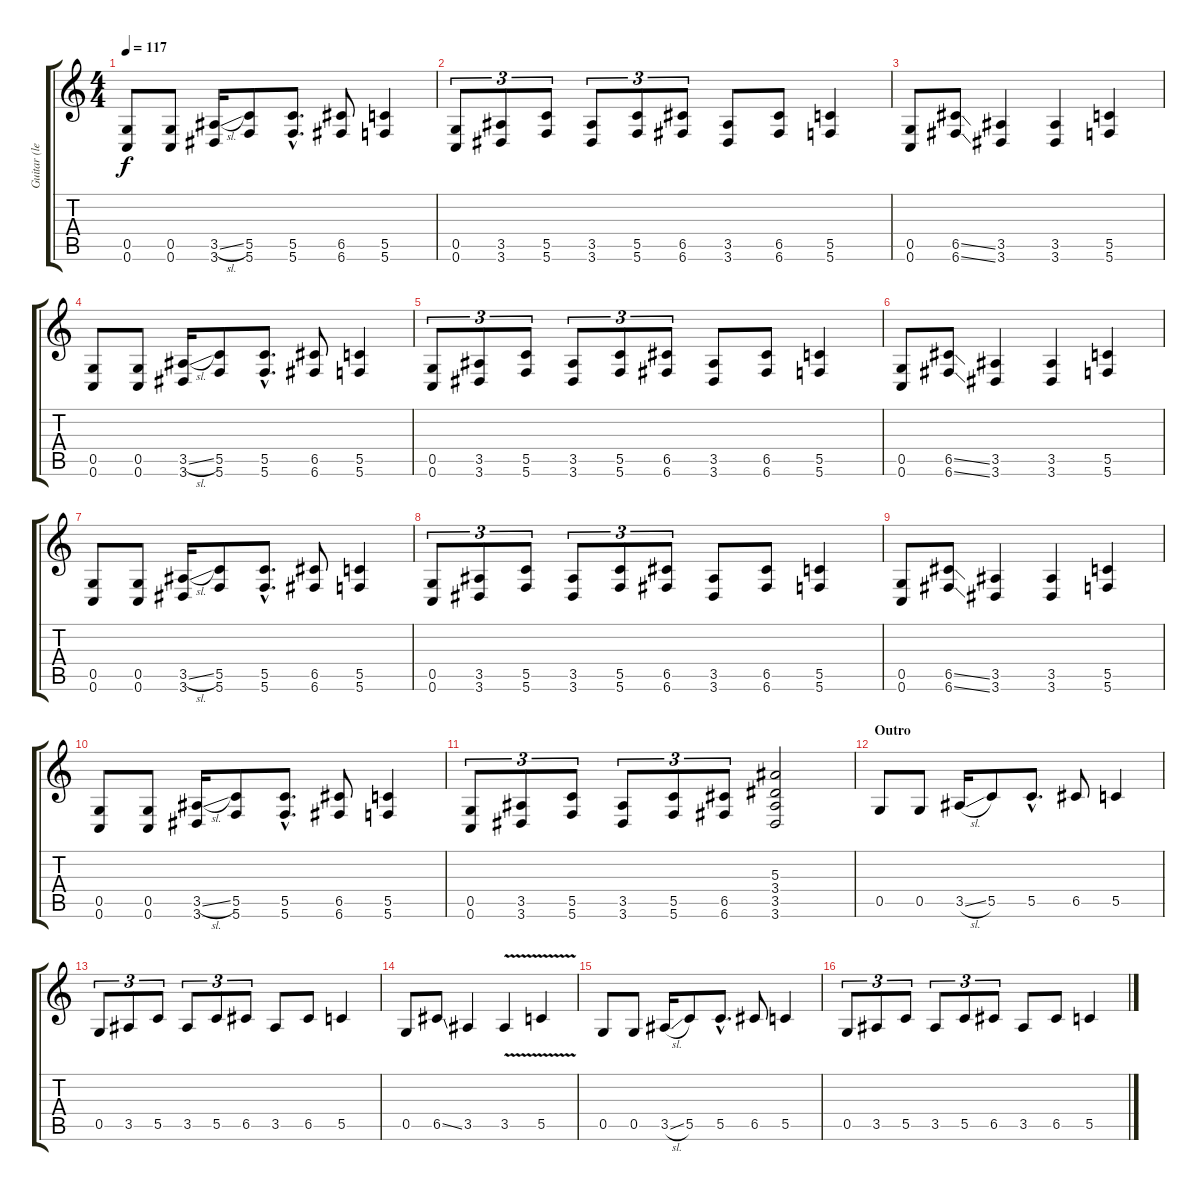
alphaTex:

\track ("Guitar (left)" "Guitar (le") {instrument electricguitarclean}
\staff {score tabs}
\tuning (D4 A3 F3 C3 G2 C2) {hide}
\ts (4 4)
\tempo 117
\clef g2
\ks c
(0.5 0.6).8{dy f} (0.5 0.6).8 (3.5{sl} 3.6).16 (5.5 5.6).8 (5.5{hac} 5.6{hac}).8{d} (6.5 6.6).8 (5.5 5.6).4 |
(0.5 0.6).8{tu (3 2)} (3.5 3.6).8{tu (3 2)} (5.5 5.6).8{tu (3 2)} (3.5 3.6).8{tu (3 2)} (5.5 5.6).8{tu (3 2)} (6.5 6.6).8{tu (3 2)} (3.5 3.6).8 (6.5 6.6).8 (5.5 5.6).4 |
(0.5 0.6).8 (6.5{ss} 6.6{ss}).8 (3.5 3.6).4 (3.5 3.6).4 (5.5 5.6).4 |
(0.5 0.6).8 (0.5 0.6).8 (3.5{sl} 3.6).16 (5.5 5.6).8 (5.5{hac} 5.6{hac}).8{d} (6.5 6.6).8 (5.5 5.6).4 |
(0.5 0.6).8{tu (3 2)} (3.5 3.6).8{tu (3 2)} (5.5 5.6).8{tu (3 2)} (3.5 3.6).8{tu (3 2)} (5.5 5.6).8{tu (3 2)} (6.5 6.6).8{tu (3 2)} (3.5 3.6).8 (6.5 6.6).8 (5.5 5.6).4 |
(0.5 0.6).8 (6.5{ss} 6.6{ss}).8 (3.5 3.6).4 (3.5 3.6).4 (5.5 5.6).4 |
(0.5 0.6).8 (0.5 0.6).8 (3.5{sl} 3.6).16 (5.5 5.6).8 (5.5{hac} 5.6{hac}).8{d} (6.5 6.6).8 (5.5 5.6).4 |
(0.5 0.6).8{tu (3 2)} (3.5 3.6).8{tu (3 2)} (5.5 5.6).8{tu (3 2)} (3.5 3.6).8{tu (3 2)} (5.5 5.6).8{tu (3 2)} (6.5 6.6).8{tu (3 2)} (3.5 3.6).8 (6.5 6.6).8 (5.5 5.6).4 |
(0.5 0.6).8 (6.5{ss} 6.6{ss}).8 (3.5 3.6).4 (3.5 3.6).4 (5.5 5.6).4 |
(0.5 0.6).8 (0.5 0.6).8 (3.5{sl} 3.6).16 (5.5 5.6).8 (5.5{hac} 5.6{hac}).8{d} (6.5 6.6).8 (5.5 5.6).4 |
(0.5 0.6).8{tu (3 2)} (3.5 3.6).8{tu (3 2)} (5.5 5.6).8{tu (3 2)} (3.5 3.6).8{tu (3 2)} (5.5 5.6).8{tu (3 2)} (6.5 6.6).8{tu (3 2)} (5.3 3.4 3.5 3.6).2 |
\section ("" "Outro")
0.5.8{volume 16 instrument electricguitarclean} 0.5.8 3.5{sl}.16 5.5.8 5.5{hac}.8{d} 6.5.8 5.5.4 |
0.5.8{tu (3 2)} 3.5.8{tu (3 2)} 5.5.8{tu (3 2)} 3.5.8{tu (3 2)} 5.5.8{tu (3 2)} 6.5.8{tu (3 2)} 3.5.8 6.5.8 5.5.4 |
0.5.8 6.5{ss}.8 3.5.4 3.5{v}.4 5.5{v}.4 |
0.5.8 0.5.8 3.5{sl}.16 5.5.8 5.5{hac}.8{d} 6.5.8 5.5.4 |
0.5.8{tu (3 2)} 3.5.8{tu (3 2)} 5.5.8{tu (3 2)} 3.5.8{tu (3 2)} 5.5.8{tu (3 2)} 6.5.8{tu (3 2)} 3.5.8 6.5.8 5.5.4
